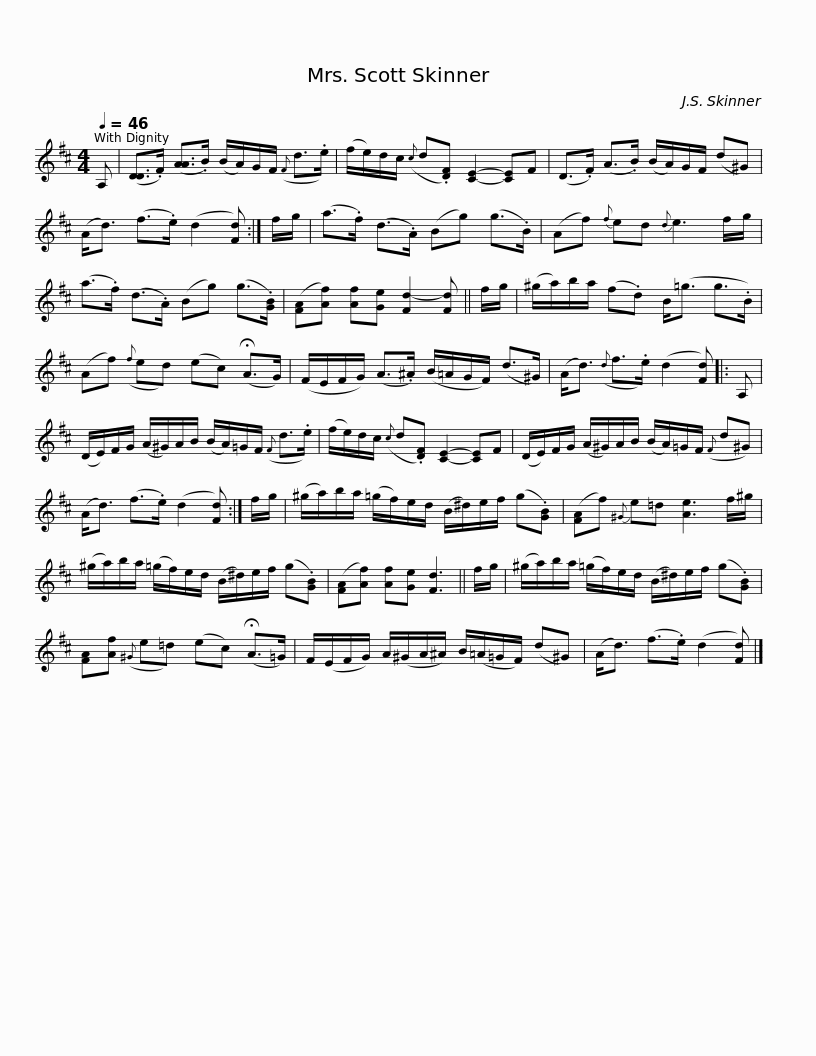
X:1
L:1/8
Q:1/4=46
M:4/4
I:linebreak $
K:D
V:1 treble
V:1
 A, | ([DD]>.F) ([AA]>.B) (B/A/)G/F/({F} d>.e) | (f/e/)d/c/({c} d.[DF]) [CE]2- [CE]F | (D>.F) (A>.B) (B/A/)G/F/ (d^G) |$ (A<d) (f>.e) (d2 [Fd]) :| %5
 f/g/ | (a>.f) (d>.A) (Bg) (g>.B) | (Af){f} ed{d} e3 f/g/ | (a>.f) (d>.A) (Bg) (g>.[GB]) |$ ([FA][Af]) [Af][Ge] [Fd-]2 [Fd] || %10
 f/g/ | (^g/a/)b/a/ (f.d) B<(=g g>.B) | (Af)({f} ed) (ec) (!fermata!A>G) |$ (F/E/F/G/) (A>.^A) (B/=A/G/F/) (d>^G) | (A<d)({d} f>.e) (d2 [Fd]) |: %15
 A, | (D/E/)F/G/ (A/^G/)A/B/ (B/A/)=G/F/({F} d>.e) |$ (f/e/)d/c/({c} d.[DF]) [CE]2- [CE]F | (D/E/)F/G/ (A/^G/)A/B/ (B/A/)=G/F/({F} d^G) | (A<d) (f>.e) (d2 [Fd]) :| %20
 f/g/ |$ (^g/a/)b/a/ (=g/f/)e/d/ (B/^d/)e/f/ (g.[GB]) | ([FA]f){^G} e=d [Ae]3 f/^g/ | (^g/a/)b/a/ (=g/f/)e/d/ (B/^d/)e/f/ (g.[GB]) |$ ([FA][Af]) [Af][Ge] [Fd]3 || %25
 f/g/ | (^g/a/)b/a/ (=g/f/)e/d/ (B/^d/)e/f/ (g.[GB]) | [FA][Af]({^G} e=d) (ec) (!fermata!A>=G) |$ F/(E/F/G/) A/(^G/A/^A/) B/(=A/=G/F/) (d^G) | (A<d) (f>.e) (d2 [Fd]) |] %30
